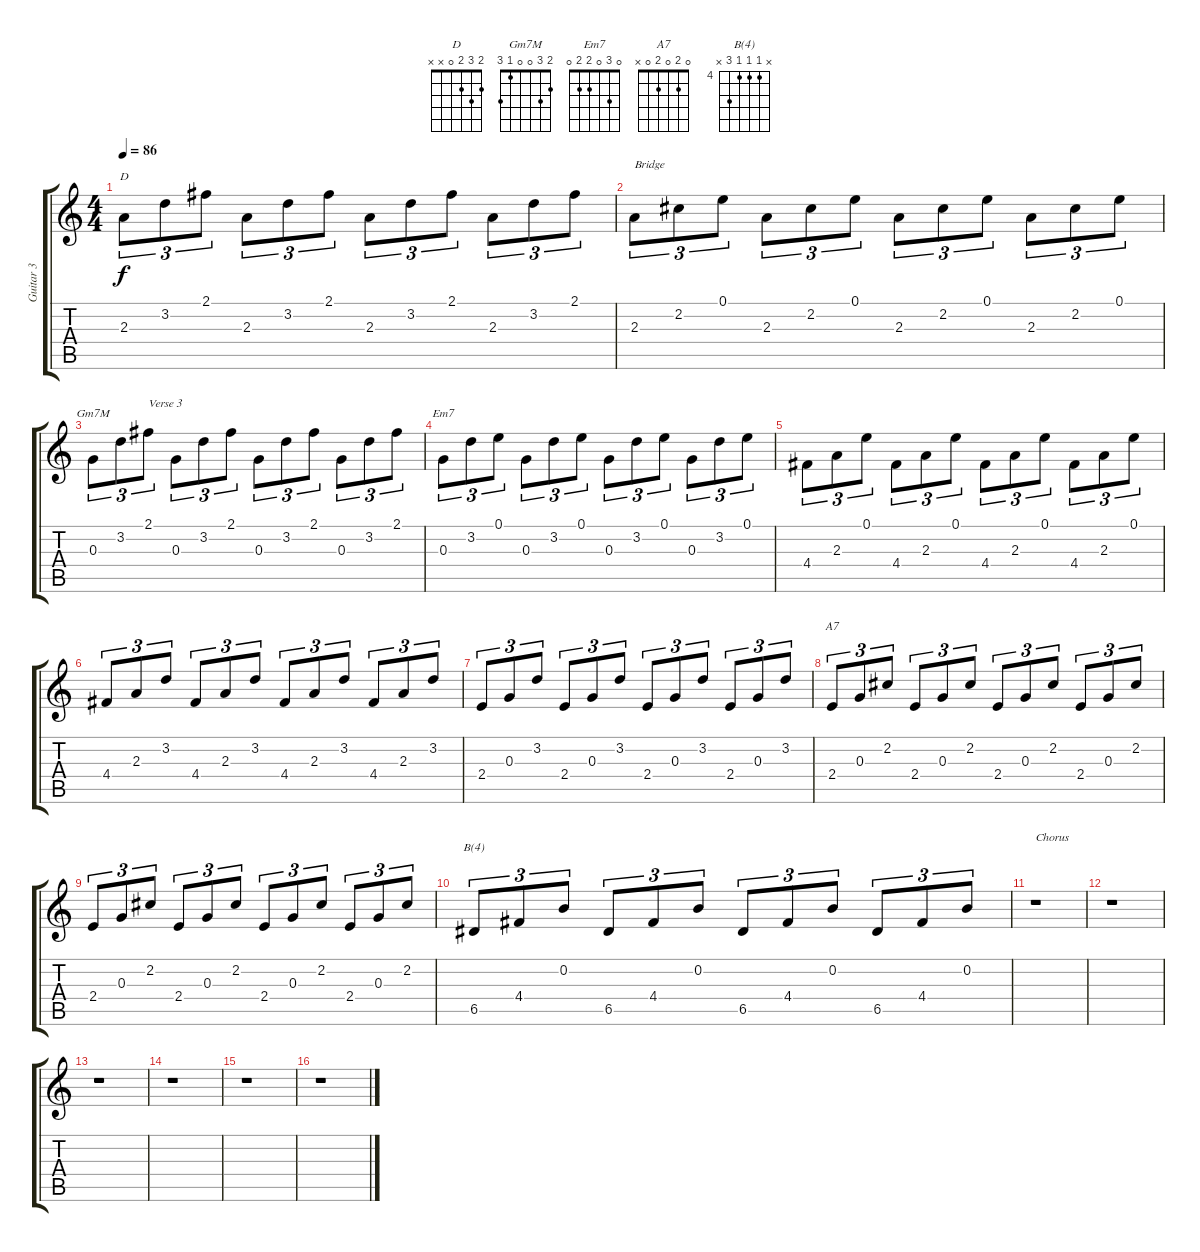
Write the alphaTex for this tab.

\track ("Guitar 3" "Guitar 3") {instrument acousticguitarsteel}
\staff {score tabs}
\tuning (E4 B3 G3 D3 A2 E2) {hide}
\chord ("D" 2 3 2 0 x x)
\chord ("Gm7M" 2 3 0 0 1 3)
\chord ("Em7" 0 3 0 2 2 0)
\chord ("A7" 0 2 0 2 0 x)
\chord ("B(4)" x 4 4 4 6 x) {firstfret 4}
\ts (4 4)
\tempo 86
\clef g2
\ks c
2.3.8{tu (3 2) ch "D" dy f} 3.2.8{tu (3 2)} 2.1.8{tu (3 2)} 2.3.8{tu (3 2)} 3.2.8{tu (3 2)} 2.1.8{tu (3 2)} 2.3.8{tu (3 2)} 3.2.8{tu (3 2)} 2.1.8{tu (3 2)} 2.3.8{tu (3 2)} 3.2.8{tu (3 2)} 2.1.8{tu (3 2)} |
2.3.8{tu (3 2) txt "Bridge"} 2.2.8{tu (3 2)} 0.1.8{tu (3 2)} 2.3.8{tu (3 2)} 2.2.8{tu (3 2)} 0.1.8{tu (3 2)} 2.3.8{tu (3 2)} 2.2.8{tu (3 2)} 0.1.8{tu (3 2)} 2.3.8{tu (3 2)} 2.2.8{tu (3 2)} 0.1.8{tu (3 2)} |
0.3.8{tu (3 2) ch "Gm7M"} 3.2.8{tu (3 2)} 2.1.8{tu (3 2) txt "Verse 3"} 0.3.8{tu (3 2)} 3.2.8{tu (3 2)} 2.1.8{tu (3 2)} 0.3.8{tu (3 2)} 3.2.8{tu (3 2)} 2.1.8{tu (3 2)} 0.3.8{tu (3 2)} 3.2.8{tu (3 2)} 2.1.8{tu (3 2)} |
0.3.8{tu (3 2) ch "Em7"} 3.2.8{tu (3 2)} 0.1.8{tu (3 2)} 0.3.8{tu (3 2)} 3.2.8{tu (3 2)} 0.1.8{tu (3 2)} 0.3.8{tu (3 2)} 3.2.8{tu (3 2)} 0.1.8{tu (3 2)} 0.3.8{tu (3 2)} 3.2.8{tu (3 2)} 0.1.8{tu (3 2)} |
4.4.8{tu (3 2)} 2.3.8{tu (3 2)} 0.1.8{tu (3 2)} 4.4.8{tu (3 2)} 2.3.8{tu (3 2)} 0.1.8{tu (3 2)} 4.4.8{tu (3 2)} 2.3.8{tu (3 2)} 0.1.8{tu (3 2)} 4.4.8{tu (3 2)} 2.3.8{tu (3 2)} 0.1.8{tu (3 2)} |
4.4.8{tu (3 2)} 2.3.8{tu (3 2)} 3.2.8{tu (3 2)} 4.4.8{tu (3 2)} 2.3.8{tu (3 2)} 3.2.8{tu (3 2)} 4.4.8{tu (3 2)} 2.3.8{tu (3 2)} 3.2.8{tu (3 2)} 4.4.8{tu (3 2)} 2.3.8{tu (3 2)} 3.2.8{tu (3 2)} |
2.4.8{tu (3 2)} 0.3.8{tu (3 2)} 3.2.8{tu (3 2)} 2.4.8{tu (3 2)} 0.3.8{tu (3 2)} 3.2.8{tu (3 2)} 2.4.8{tu (3 2)} 0.3.8{tu (3 2)} 3.2.8{tu (3 2)} 2.4.8{tu (3 2)} 0.3.8{tu (3 2)} 3.2.8{tu (3 2)} |
2.4.8{tu (3 2) ch "A7"} 0.3.8{tu (3 2)} 2.2.8{tu (3 2)} 2.4.8{tu (3 2)} 0.3.8{tu (3 2)} 2.2.8{tu (3 2)} 2.4.8{tu (3 2)} 0.3.8{tu (3 2)} 2.2.8{tu (3 2)} 2.4.8{tu (3 2)} 0.3.8{tu (3 2)} 2.2.8{tu (3 2)} |
2.4.8{tu (3 2)} 0.3.8{tu (3 2)} 2.2.8{tu (3 2)} 2.4.8{tu (3 2)} 0.3.8{tu (3 2)} 2.2.8{tu (3 2)} 2.4.8{tu (3 2)} 0.3.8{tu (3 2)} 2.2.8{tu (3 2)} 2.4.8{tu (3 2)} 0.3.8{tu (3 2)} 2.2.8{tu (3 2)} |
6.5.8{tu (3 2) ch "B(4)"} 4.4.8{tu (3 2)} 0.2.8{tu (3 2)} 6.5.8{tu (3 2)} 4.4.8{tu (3 2)} 0.2.8{tu (3 2)} 6.5.8{tu (3 2)} 4.4.8{tu (3 2)} 0.2.8{tu (3 2)} 6.5.8{tu (3 2)} 4.4.8{tu (3 2)} 0.2.8{tu (3 2)} |
r.1{txt "Chorus"} |
r.1 |
r.1 |
r.1 |
r.1 |
r.1
